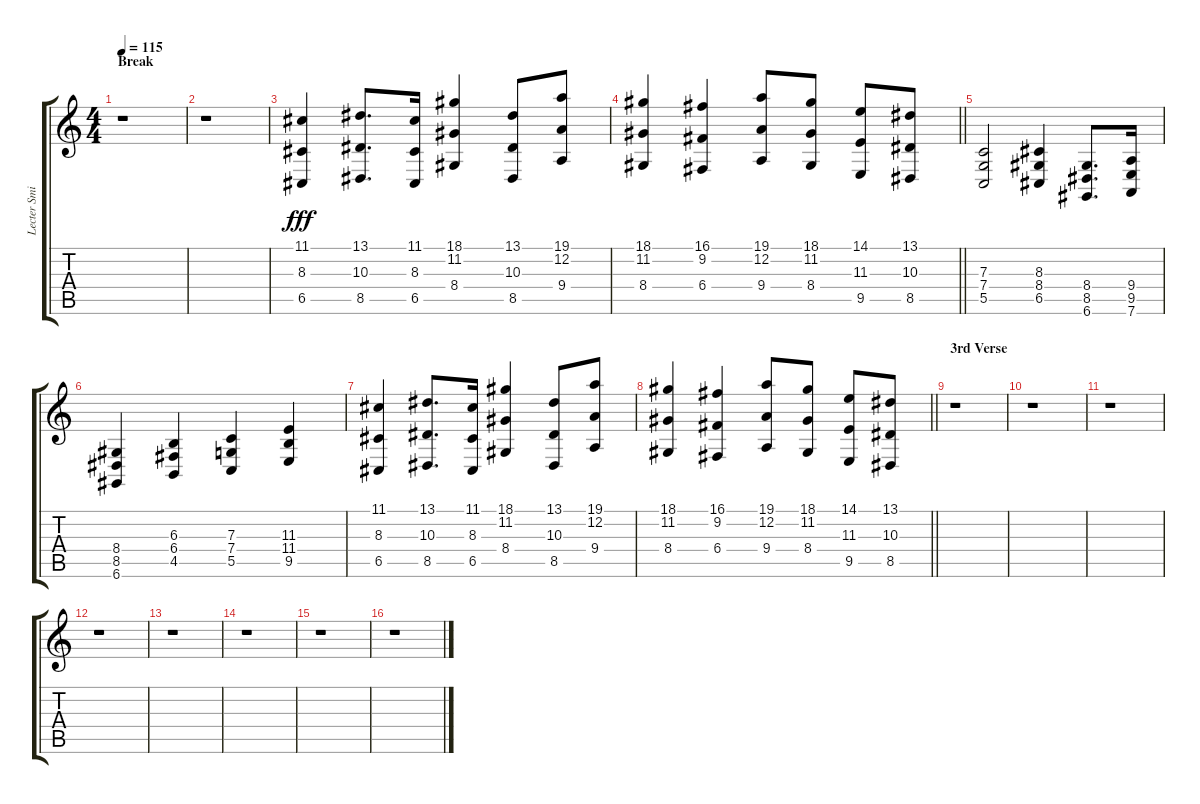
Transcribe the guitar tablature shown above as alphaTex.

\track ("Lecter Smith" "Lecter Smi") {instrument stringensemble1}
\staff {score tabs}
\tuning (D4 A3 F3 C3 G2 D2) {hide}
\ts (4 4)
\section ("" "Break")
\tempo 115
\clef g2
\ks c
r.1{dy fff volume 12 instrument choiraahs} |
r.1 |
(11.1 8.3 6.5).4 (13.1 10.3 8.5).8{d} (11.1 8.3 6.5).16 (18.1 11.2 8.4).4 (13.1 10.3 8.5).8 (19.1 12.2 9.4).8 |
\barLineRight lightlight
(18.1 11.2 8.4).4 (16.1 9.2 6.4).4 (19.1 12.2 9.4).8 (18.1 11.2 8.4).8 (14.1 11.3 9.5).8 (13.1 10.3 8.5).8 |
(7.3 7.4 5.5).2{volume 12 instrument choiraahs} (8.3 8.4 6.5).4 (8.4 8.5 6.6).8{d} (9.4 9.5 7.6).16 |
(8.4 8.5 6.6).4 (6.3 6.4 4.5).4 (7.3 7.4 5.5).4 (11.3 11.4 9.5).4 |
(11.1 8.3 6.5).4 (13.1 10.3 8.5).8{d} (11.1 8.3 6.5).16 (18.1 11.2 8.4).4 (13.1 10.3 8.5).8 (19.1 12.2 9.4).8 |
\barLineRight lightlight
(18.1 11.2 8.4).4 (16.1 9.2 6.4).4 (19.1 12.2 9.4).8 (18.1 11.2 8.4).8 (14.1 11.3 9.5).8 (13.1 10.3 8.5).8 |
\section ("" "3rd Verse")
r.1 |
r.1 |
r.1 |
r.1 |
r.1 |
r.1 |
r.1 |
r.1
